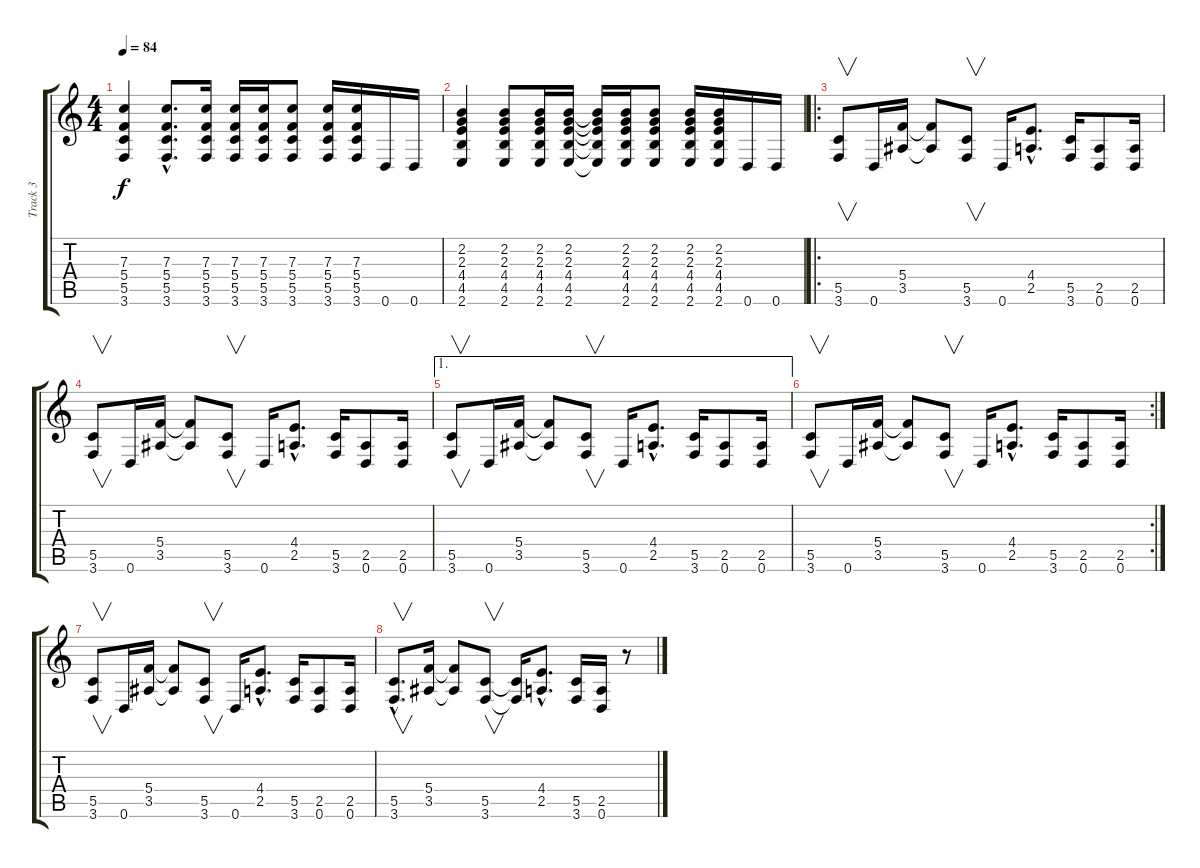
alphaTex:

\track ("Track 3" "Track 3") {instrument distortionguitar}
\staff {score tabs}
\tuning (D4 A3 F3 C3 G2 D2) {hide}
\ts (4 4)
\tempo 84
\clef g2
\ks c
(7.3 5.4 5.5 3.6).4{dy f} (7.3{hac} 5.4{hac} 5.5{hac} 3.6{hac}).8{d} (7.3 5.4 5.5 3.6).16 (7.3 5.4 5.5 3.6).16 (7.3 5.4 5.5 3.6).16 (7.3 5.4 5.5 3.6).8 (7.3 5.4 5.5 3.6).16 (7.3 5.4 5.5 3.6).16 0.6.16 0.6.16 |
(2.2 2.3 4.4 4.5 2.6).4 (2.2 2.3 4.4 4.5 2.6).8 (2.2 2.3 4.4 4.5 2.6).16 (2.2 2.3 4.4 4.5 2.6).16 (2.2{t} 2.3{t} 4.4{t} 4.5{t} 2.6{t}).16 (2.2 2.3 4.4 4.5 2.6).16 (2.2 2.3 4.4 4.5 2.6).8 (2.2 2.3 4.4 4.5 2.6).16 (2.2 2.3 4.4 4.5 2.6).16 0.6.16 0.6.16 |
\ro
(5.5 3.6).8{v} 0.6.16 (5.4 3.5).16 (5.4{t} 3.5{t}).8 (5.5 3.6).8{v} 0.6.16 (4.4{hac} 2.5{hac}).8{d} (5.5 3.6).16 (2.5 0.6).8 (2.5 0.6).16 |
(5.5 3.6).8{v} 0.6.16 (5.4 3.5).16 (5.4{t} 3.5{t}).8 (5.5 3.6).8{v} 0.6.16 (4.4{hac} 2.5{hac}).8{d} (5.5 3.6).16 (2.5 0.6).8 (2.5 0.6).16 |
\ae 1
(5.5 3.6).8{v} 0.6.16 (5.4 3.5).16 (5.4{t} 3.5{t}).8 (5.5 3.6).8{v} 0.6.16 (4.4{hac} 2.5{hac}).8{d} (5.5 3.6).16 (2.5 0.6).8 (2.5 0.6).16 |
\rc 2
(5.5 3.6).8{v} 0.6.16 (5.4 3.5).16 (5.4{t} 3.5{t}).8 (5.5 3.6).8{v} 0.6.16 (4.4{hac} 2.5{hac}).8{d} (5.5 3.6).16 (2.5 0.6).8 (2.5 0.6).16 |
(5.5 3.6).8{v} 0.6.16 (5.4 3.5).16 (5.4{t} 3.5{t}).8 (5.5 3.6).8{v} 0.6.16 (4.4{hac} 2.5{hac}).8{d} (5.5 3.6).16 (2.5 0.6).8 (2.5 0.6).16 |
(5.5{hac} 3.6{hac}).8{v d} (5.4 3.5).16 (5.4{t} 3.5{t}).8 (5.5 3.6).8{v} (5.5{t} 3.6{t}).16 (4.4{hac} 2.5{hac}).8{d} (5.5 3.6).16 (2.5 0.6).16 r.8
